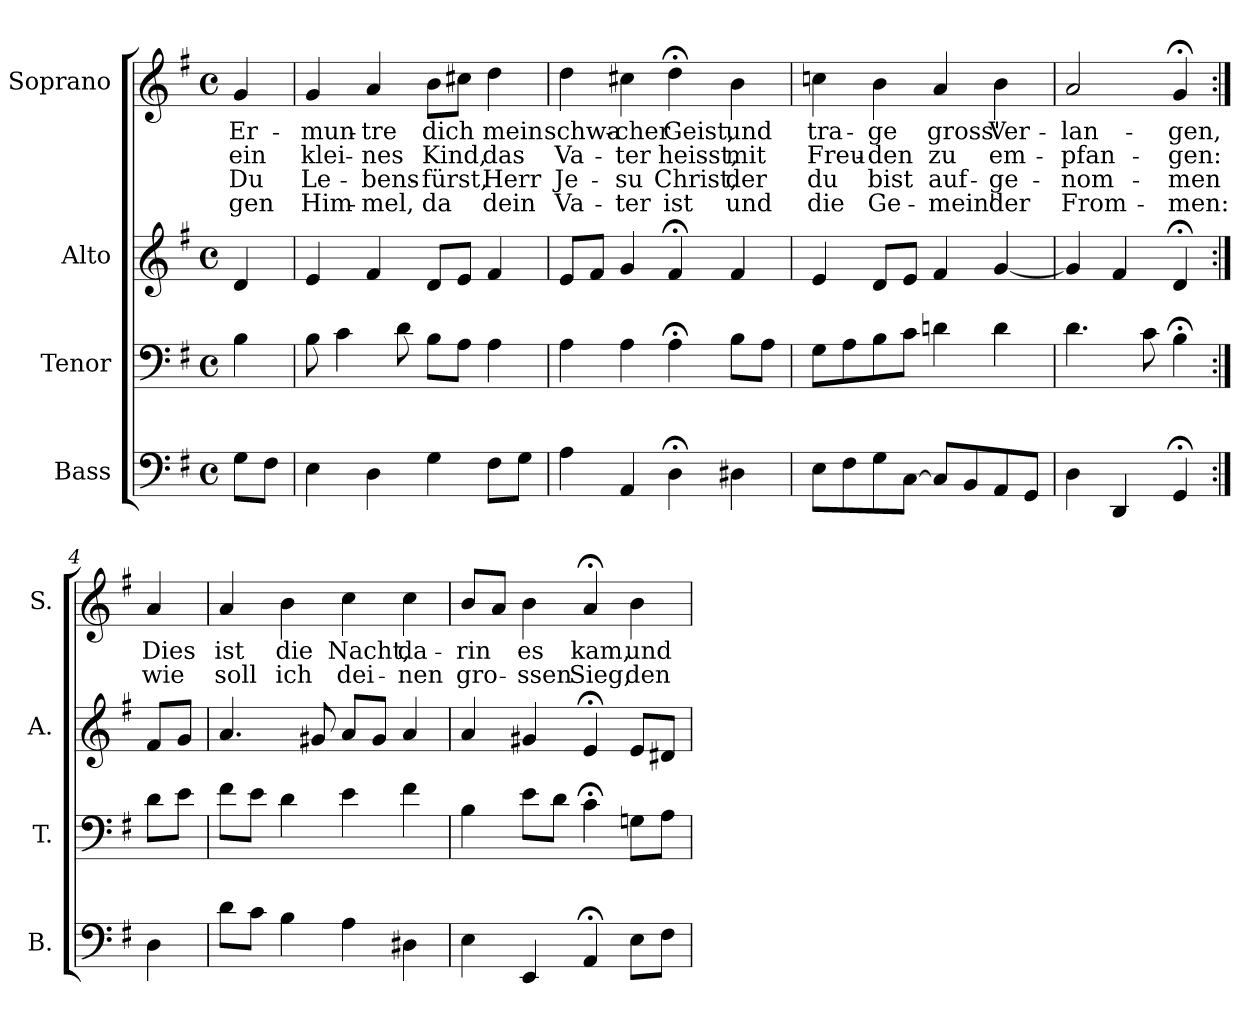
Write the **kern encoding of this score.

**kern	**kern	**kern	**kern	**text	**text	**text	**text
*part4	*part3	*part2	*part1	*part1	*part1	*part1	*part1
*staff4	*staff3	*staff2	*staff1	*staff1	*staff1	*staff1	*staff1
*I"Bass	*I"Tenor	*I"Alto	*I"Soprano	*	*	*	*
*I'B.	*I'T.	*I'A.	*I'S.	*	*	*	*
*clefF4	*clefF4	*clefG2	*clefG2	*	*	*	*
*k[f#]	*k[f#]	*k[f#]	*k[f#]	*	*	*	*
*G:	*G:	*G:	*G:	*	*	*	*
*M4/4	*M4/4	*M4/4	*M4/4	*	*	*	*
*met(c)	*met(c)	*met(c)	*met(c)	*	*	*	*
=	=	=	=	=	=	=	=
8G\L	4B\	4d/	4g/	Er-	ein	Du	gen
8F#\J	.	.	.	.	.	.	.
=1	=1	=1	=1	=1	=1	=1	=1
4E\	8B\	4e/	4g/	-mun-	klei-	Le-	Him-
.	4c\	.	.	.	.	.	.
4D\	.	4f#/	4a/	-tre	-nes	-bens-	-mel,
.	8d\	.	.	.	.	.	.
4G\	8B\L	8d/L	8b\L	dich	Kind,	-fürst,	da
.	8A\J	8e/J	8cc#X\J	.	.	.	.
8F#\L	4A\	4f#/	4dd\	mein	das	Herr	dein
8G\J	.	.	.	.	.	.	.
=2	=2	=2	=2	=2	=2	=2	=2
4A\	4A\	8e/L	4dd\	schwa-	Va-	Je-	Va-
.	.	8f#/J	.	.	.	.	.
4AA/	4A\	4g/	4cc#X\	-cher	-ter	-su	-ter
4D;<\	4A;<\	4f#;</	4dd;<\	Geist,	heisst,	Christ,	ist
4D#X\	8B\L	4f#/	4b\	und	mit	der	und
.	8A\J	.	.	.	.	.	.
=3	=3	=3	=3	=3	=3	=3	=3
8E\L	8G\L	4e/	4ccn\	tra-	Freu-	du	die
8F#\	8A\	.	.	.	.	.	.
8G\	8B\	8d/L	4b\	-ge	-den	bist	Ge-
[8C\J	8c\J	8e/J	.	.	.	.	.
8C/L]	4dn\	4f#/	4a/	gross'	zu	auf-	-mein'
8BB/	.	.	.	.	.	.	.
8AA/	4d\	[4g/	4b\	Ver-	em-	-ge-	der
8GG/J	.	.	.	.	.	.	.
=4	=4	=4	=4	=4	=4	=4	=4
4D\	4.d\	4g/]	2a/	-lan-	-pfan-	-nom-	From-
4DD/	.	4f#/	.	.	.	.	.
.	8c\	.	.	.	.	.	.
4GG;</	4B;<\	4d;</	4g;</	-gen,	-gen:	-men	-men:
!!LO:LB:g=z
=4a:|!	=4a:|!	=4a:|!	=4a:|!	=4a:|!	=4a:|!	=4a:|!	=4a:|!
4D\	8d\L	8f#/L	4a/	Dies	wie	.	.
.	8e\J	8g/J	.	.	.	.	.
=5	=5	=5	=5	=5	=5	=5	=5
8d\L	8f#\L	4.a/	4a/	ist	soll	.	.
8c\J	8e\J	.	.	.	.	.	.
4B\	4d\	.	4b\	die	ich	.	.
.	.	8g#X/	.	.	.	.	.
4A\	4e\	8a/L	4cc\	Nacht,	dei-	.	.
.	.	8g#/J	.	.	.	.	.
4D#X\	4f#\	4a/	4cc\	da-	-nen	.	.
=6	=6	=6	=6	=6	=6	=6	=6
4E\	4B\	4a/	8b/L	-rin	gro-	.	.
.	.	.	8a/J	.	.	.	.
4EE/	8e\L	4g#X/	4b\	es	-ssen	.	.
.	8d\J	.	.	.	.	.	.
4AA;</	4c;<\	4e;</	4a;</	kam,	Sieg,	.	.
8E\L	8Gn\L	8e/L	4b\	und	den	.	.
8F#\J	8A\J	8d#X/J	.	.	.	.	.
=	=	=	=	=	=	=	=
*-	*-	*-	*-	*-	*-	*-	*-
